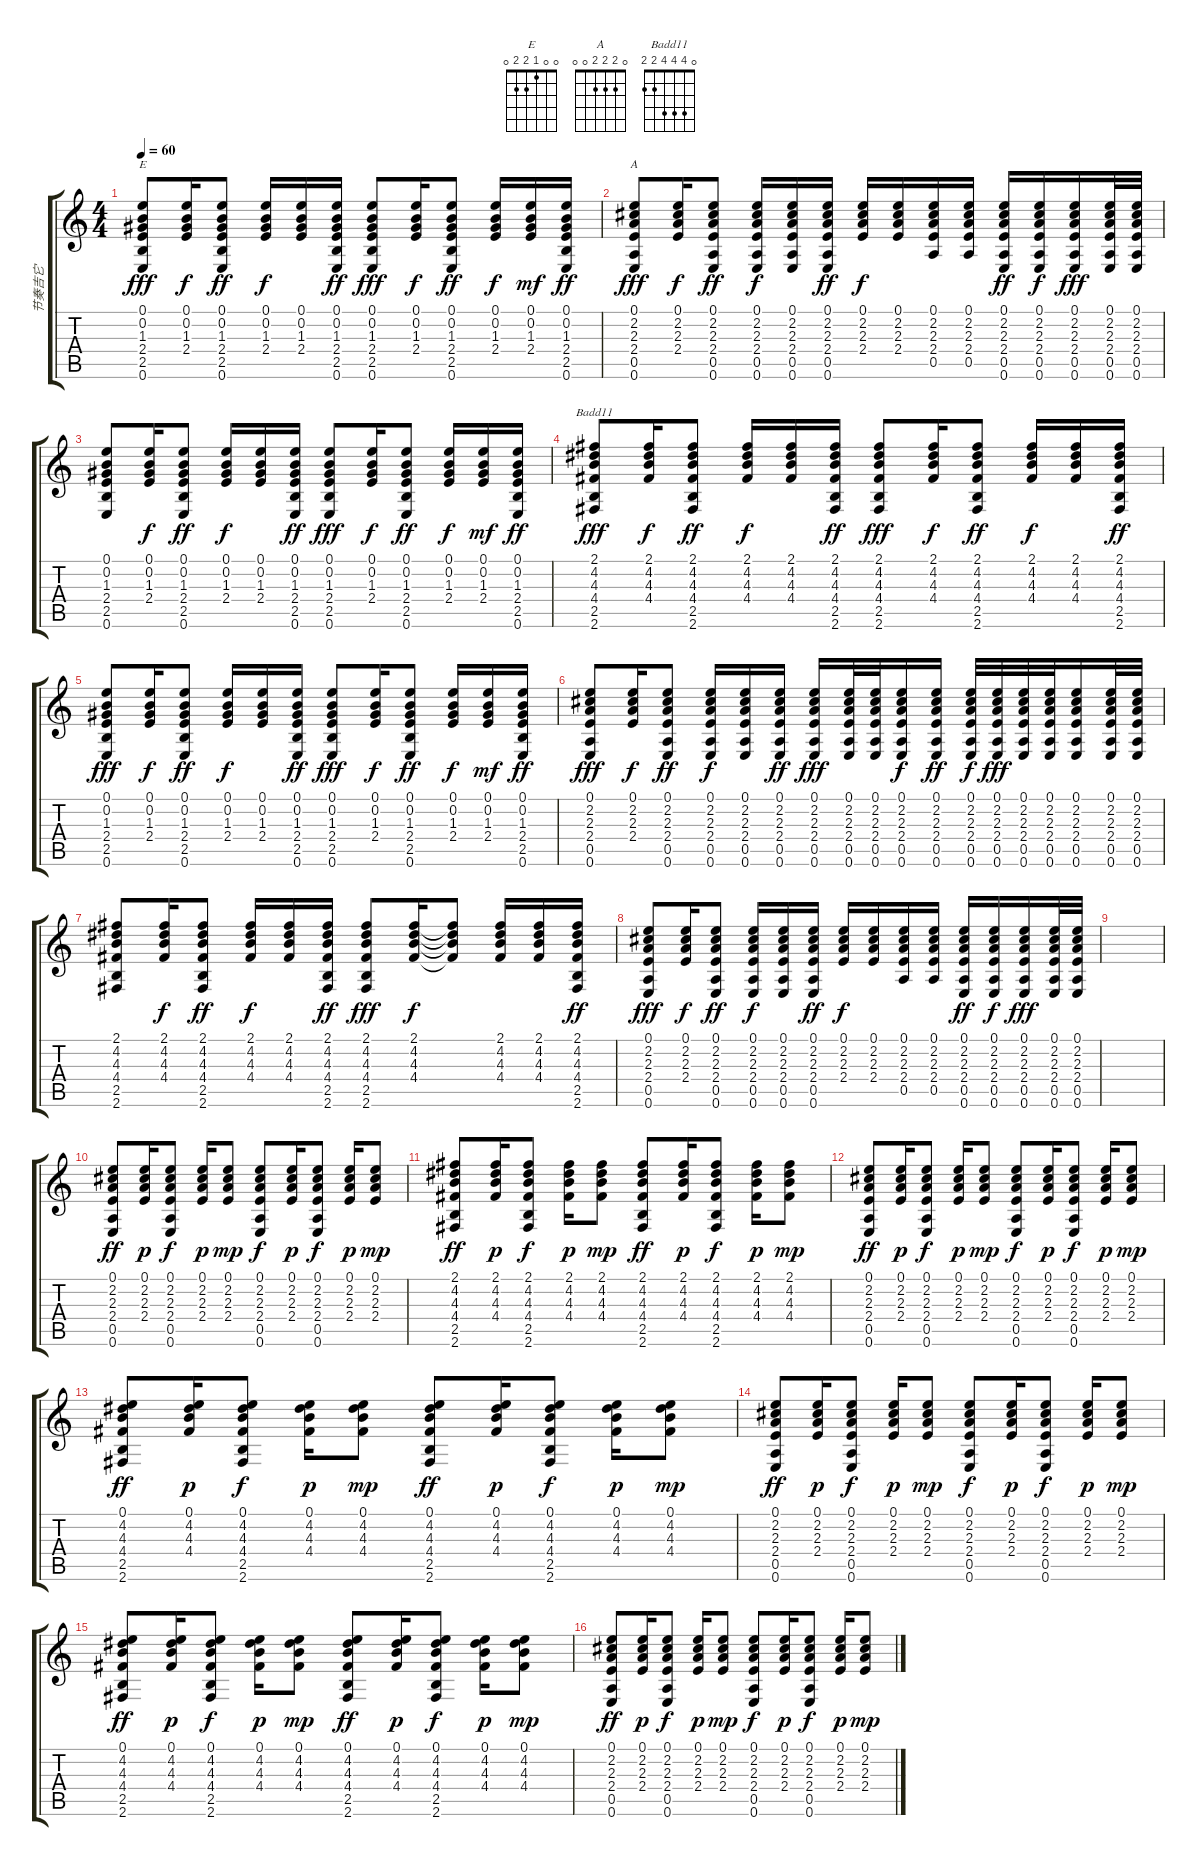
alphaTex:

\track ("节奏吉它" "节奏吉它") {instrument acousticguitarnylon}
\staff {score tabs}
\tuning (E4 B3 G3 D3 A2 E2) {hide}
\chord ("E" 0 0 1 2 2 0)
\chord ("A" 0 2 2 2 0 0)
\chord ("Badd11" 0 4 4 4 2 2)
\ts (4 4)
\tempo 60
\clef g2
\ks c
(0.1 0.2 1.3 2.4 2.5 0.6).8{ch "E" dy fff} (0.1 0.2 1.3 2.4).16{dy f} (0.1 0.2 1.3 2.4 2.5 0.6).8{dy ff} (0.1 0.2 1.3 2.4).16{dy f} (0.1 0.2 1.3 2.4).16 (0.1 0.2 1.3 2.4 2.5 0.6).16{dy ff} (0.1 0.2 1.3 2.4 2.5 0.6).8{dy fff} (0.1 0.2 1.3 2.4).16{dy f} (0.1 0.2 1.3 2.4 2.5 0.6).8{dy ff} (0.1 0.2 1.3 2.4).16{dy f} (0.1 0.2 1.3 2.4).16{dy mf} (0.1 0.2 1.3 2.4 2.5 0.6).16{dy ff} |
(0.1 2.2 2.3 2.4 0.5 0.6).8{ch "A" dy fff} (0.1 2.2 2.3 2.4).16{dy f} (0.1 2.2 2.3 2.4 0.5 0.6).8{dy ff} (0.1 2.2 2.3 2.4 0.5 0.6).16{dy f} (0.1 2.2 2.3 2.4 0.5 0.6).16 (0.1 2.2 2.3 2.4 0.5 0.6).16{dy ff} (0.1 2.2 2.3 2.4).16{dy f} (0.1 2.2 2.3 2.4).16 (0.1 2.2 2.3 2.4 0.5).16 (0.1 2.2 2.3 2.4 0.5).16 (0.1 2.2 2.3 2.4 0.5 0.6).16{dy ff} (0.1 2.2 2.3 2.4 0.5 0.6).16{dy f} (0.1 2.2 2.3 2.4 0.5 0.6).16{dy fff} (0.1 2.2 2.3 2.4 0.5 0.6).32 (0.1 2.2 2.3 2.4 0.5 0.6).32 |
(0.1 0.2 1.3 2.4 2.5 0.6).8 (0.1 0.2 1.3 2.4).16{dy f} (0.1 0.2 1.3 2.4 2.5 0.6).8{dy ff} (0.1 0.2 1.3 2.4).16{dy f} (0.1 0.2 1.3 2.4).16 (0.1 0.2 1.3 2.4 2.5 0.6).16{dy ff} (0.1 0.2 1.3 2.4 2.5 0.6).8{dy fff} (0.1 0.2 1.3 2.4).16{dy f} (0.1 0.2 1.3 2.4 2.5 0.6).8{dy ff} (0.1 0.2 1.3 2.4).16{dy f} (0.1 0.2 1.3 2.4).16{dy mf} (0.1 0.2 1.3 2.4 2.5 0.6).16{dy ff} |
(2.1 4.2 4.3 4.4 2.5 2.6).8{ch "Badd11" dy fff} (2.1 4.2 4.3 4.4).16{dy f} (2.1 4.2 4.3 4.4 2.5 2.6).8{dy ff} (2.1 4.2 4.3 4.4).16{dy f} (2.1 4.2 4.3 4.4).16 (2.1 4.2 4.3 4.4 2.5 2.6).16{dy ff} (2.1 4.2 4.3 4.4 2.5 2.6).8{dy fff} (2.1 4.2 4.3 4.4).16{dy f} (2.1 4.2 4.3 4.4 2.5 2.6).8{dy ff} (2.1 4.2 4.3 4.4).16{dy f} (2.1 4.2 4.3 4.4).16 (2.1 4.2 4.3 4.4 2.5 2.6).16{dy ff} |
(0.1 0.2 1.3 2.4 2.5 0.6).8{dy fff} (0.1 0.2 1.3 2.4).16{dy f} (0.1 0.2 1.3 2.4 2.5 0.6).8{dy ff} (0.1 0.2 1.3 2.4).16{dy f} (0.1 0.2 1.3 2.4).16 (0.1 0.2 1.3 2.4 2.5 0.6).16{dy ff} (0.1 0.2 1.3 2.4 2.5 0.6).8{dy fff} (0.1 0.2 1.3 2.4).16{dy f} (0.1 0.2 1.3 2.4 2.5 0.6).8{dy ff} (0.1 0.2 1.3 2.4).16{dy f} (0.1 0.2 1.3 2.4).16{dy mf} (0.1 0.2 1.3 2.4 2.5 0.6).16{dy ff} |
(0.1 2.2 2.3 2.4 0.5 0.6).8{dy fff} (0.1 2.2 2.3 2.4).16{dy f} (0.1 2.2 2.3 2.4 0.5 0.6).8{dy ff} (0.1 2.2 2.3 2.4 0.5 0.6).16{dy f} (0.1 2.2 2.3 2.4 0.5 0.6).16 (0.1 2.2 2.3 2.4 0.5 0.6).16{dy ff} (0.1 2.2 2.3 2.4 0.5 0.6).16{dy fff} (0.1 2.2 2.3 2.4 0.5 0.6).32 (0.1 2.2 2.3 2.4 0.5 0.6).32 (0.1 2.2 2.3 2.4 0.5 0.6).16{dy f} (0.1 2.2 2.3 2.4 0.5 0.6).16{dy ff} (0.1 2.2 2.3 2.4 0.5 0.6).32{dy f} (0.1 2.2 2.3 2.4 0.5 0.6).32{dy fff} (0.1 2.2 2.3 2.4 0.5 0.6).32 (0.1 2.2 2.3 2.4 0.5 0.6).32 (0.1 2.2 2.3 2.4 0.5 0.6).16 (0.1 2.2 2.3 2.4 0.5 0.6).32 (0.1 2.2 2.3 2.4 0.5 0.6).32 |
(2.1 4.2 4.3 4.4 2.5 2.6).8 (2.1 4.2 4.3 4.4).16{dy f} (2.1 4.2 4.3 4.4 2.5 2.6).8{dy ff} (2.1 4.2 4.3 4.4).16{dy f} (2.1 4.2 4.3 4.4).16 (2.1 4.2 4.3 4.4 2.5 2.6).16{dy ff} (2.1 4.2 4.3 4.4 2.5 2.6).8{dy fff} (2.1 4.2 4.3 4.4).16{dy f} (2.1{t} 4.2{t} 4.3{t} 4.4{t}).8 (2.1 4.2 4.3 4.4).16 (2.1 4.2 4.3 4.4).16 (2.1 4.2 4.3 4.4 2.5 2.6).16{dy ff} |
(0.1 2.2 2.3 2.4 0.5 0.6).8{dy fff} (0.1 2.2 2.3 2.4).16{dy f} (0.1 2.2 2.3 2.4 0.5 0.6).8{dy ff} (0.1 2.2 2.3 2.4 0.5 0.6).16{dy f} (0.1 2.2 2.3 2.4 0.5 0.6).16 (0.1 2.2 2.3 2.4 0.5 0.6).16{dy ff} (0.1 2.2 2.3 2.4).16{dy f} (0.1 2.2 2.3 2.4).16 (0.1 2.2 2.3 2.4 0.5).16 (0.1 2.2 2.3 2.4 0.5).16 (0.1 2.2 2.3 2.4 0.5 0.6).16{dy ff} (0.1 2.2 2.3 2.4 0.5 0.6).16{dy f} (0.1 2.2 2.3 2.4 0.5 0.6).16{dy fff} (0.1 2.2 2.3 2.4 0.5 0.6).32 (0.1 2.2 2.3 2.4 0.5 0.6).32 |
|
(0.1 2.2 2.3 2.4 0.5 0.6).8{dy ff} (0.1 2.2 2.3 2.4).16{dy p} (0.1 2.2 2.3 2.4 0.5 0.6).8{dy f} (0.1 2.2 2.3 2.4).16{dy p} (0.1 2.2 2.3 2.4).8{dy mp} (0.1 2.2 2.3 2.4 0.5 0.6).8{dy f} (0.1 2.2 2.3 2.4).16{dy p} (0.1 2.2 2.3 2.4 0.5 0.6).8{dy f} (0.1 2.2 2.3 2.4).16{dy p} (0.1 2.2 2.3 2.4).8{dy mp} |
(2.1 4.2 4.3 4.4 2.5 2.6).8{dy ff} (2.1 4.2 4.3 4.4).16{dy p} (2.1 4.2 4.3 4.4 2.5 2.6).8{dy f} (2.1 4.2 4.3 4.4).16{dy p} (2.1 4.2 4.3 4.4).8{dy mp} (2.1 4.2 4.3 4.4 2.5 2.6).8{dy ff} (2.1 4.2 4.3 4.4).16{dy p} (2.1 4.2 4.3 4.4 2.5 2.6).8{dy f} (2.1 4.2 4.3 4.4).16{dy p} (2.1 4.2 4.3 4.4).8{dy mp} |
(0.1 2.2 2.3 2.4 0.5 0.6).8{dy ff} (0.1 2.2 2.3 2.4).16{dy p} (0.1 2.2 2.3 2.4 0.5 0.6).8{dy f} (0.1 2.2 2.3 2.4).16{dy p} (0.1 2.2 2.3 2.4).8{dy mp} (0.1 2.2 2.3 2.4 0.5 0.6).8{dy f} (0.1 2.2 2.3 2.4).16{dy p} (0.1 2.2 2.3 2.4 0.5 0.6).8{dy f} (0.1 2.2 2.3 2.4).16{dy p} (0.1 2.2 2.3 2.4).8{dy mp} |
(0.1 4.2 4.3 4.4 2.5 2.6).8{dy ff} (0.1 4.2 4.3 4.4).16{dy p} (0.1 4.2 4.3 4.4 2.5 2.6).8{dy f} (0.1 4.2 4.3 4.4).16{dy p} (0.1 4.2 4.3 4.4).8{dy mp} (0.1 4.2 4.3 4.4 2.5 2.6).8{dy ff} (0.1 4.2 4.3 4.4).16{dy p} (0.1 4.2 4.3 4.4 2.5 2.6).8{dy f} (0.1 4.2 4.3 4.4).16{dy p} (0.1 4.2 4.3 4.4).8{dy mp} |
(0.1 2.2 2.3 2.4 0.5 0.6).8{dy ff} (0.1 2.2 2.3 2.4).16{dy p} (0.1 2.2 2.3 2.4 0.5 0.6).8{dy f} (0.1 2.2 2.3 2.4).16{dy p} (0.1 2.2 2.3 2.4).8{dy mp} (0.1 2.2 2.3 2.4 0.5 0.6).8{dy f} (0.1 2.2 2.3 2.4).16{dy p} (0.1 2.2 2.3 2.4 0.5 0.6).8{dy f} (0.1 2.2 2.3 2.4).16{dy p} (0.1 2.2 2.3 2.4).8{dy mp} |
(0.1 4.2 4.3 4.4 2.5 2.6).8{dy ff} (0.1 4.2 4.3 4.4).16{dy p} (0.1 4.2 4.3 4.4 2.5 2.6).8{dy f} (0.1 4.2 4.3 4.4).16{dy p} (0.1 4.2 4.3 4.4).8{dy mp} (0.1 4.2 4.3 4.4 2.5 2.6).8{dy ff} (0.1 4.2 4.3 4.4).16{dy p} (0.1 4.2 4.3 4.4 2.5 2.6).8{dy f} (0.1 4.2 4.3 4.4).16{dy p} (0.1 4.2 4.3 4.4).8{dy mp} |
(0.1 2.2 2.3 2.4 0.5 0.6).8{dy ff} (0.1 2.2 2.3 2.4).16{dy p} (0.1 2.2 2.3 2.4 0.5 0.6).8{dy f} (0.1 2.2 2.3 2.4).16{dy p} (0.1 2.2 2.3 2.4).8{dy mp} (0.1 2.2 2.3 2.4 0.5 0.6).8{dy f} (0.1 2.2 2.3 2.4).16{dy p} (0.1 2.2 2.3 2.4 0.5 0.6).8{dy f} (0.1 2.2 2.3 2.4).16{dy p} (0.1 2.2 2.3 2.4).8{dy mp}
